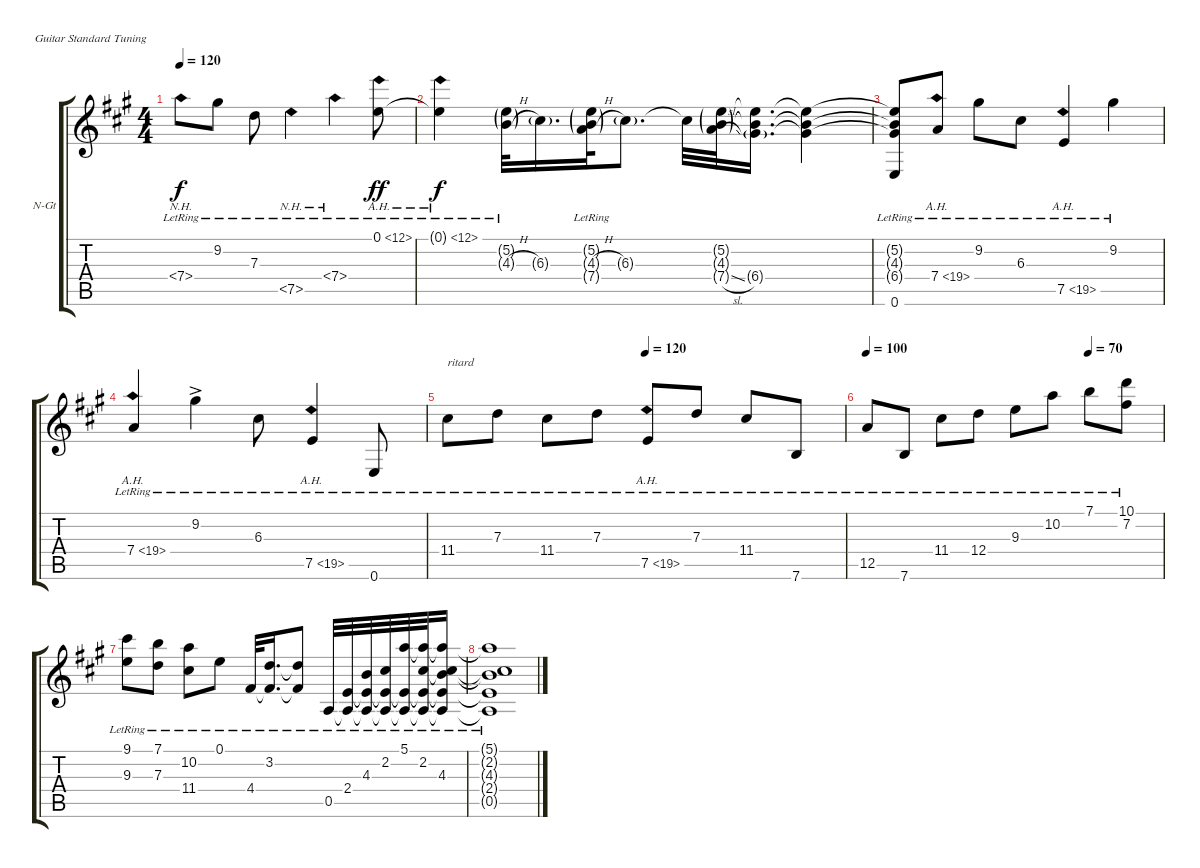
\bracketExtendMode groupsimilarinstruments
\firstSystemTrackNameOrientation horizontal
\otherSystemsTrackNameOrientation horizontal
\track ("Track 1" "N-Gt") {instrument acousticguitarnylon}
\staff {score tabs}
\tuning (E4 B3 G3 D3 A2 E2)
\ts (4 4)
\tempo 120
\clef g2
\ks a
7.4{nh lr}.8{dy f} 9.2{lr}.8 7.3{lr}.8 7.5{nh lr}.4 7.4{nh lr}.4 0.1{ah 12 lr}.8{dy ff} |
0.1{ah 12 lr t}.4{dy f} (5.2{g lr} 4.3{h g}).32 6.3{g}.16{d} (5.2{g lr} 4.3{h g} 7.4{g lr}).32 6.3{g}.8{d} 6.3{t}.32 (5.2{g} 4.3{g} 7.4{sl g}).32 (6.4{g} 5.2{t} 4.3{t}).16{d} (5.2{t} 4.3{t} 6.4{t}).4 |
(5.2{t} 4.3{t} 6.4{t} 0.6{lr}).8 7.4{ah 12 lr}.8 9.2{lr}.8 6.3{lr}.8 7.5{ah 12 lr}.4 9.2{lr}.4 |
7.4{ah 12 lr}.4 9.2{ac lr}.4 6.3{lr}.8 7.5{ah 12 lr}.4 0.6{lr}.8 |
\tempo (120 0.5)
11.4{lr}.8{txt "ritard"} 7.3{lr}.8 11.4{lr}.8 7.3{lr}.8 7.5{ah 12 lr}.8 7.3{lr}.8 11.4{lr}.8 7.6{lr}.8 |
\tempo 100
\tempo (70 0.75)
12.5{lr}.8 7.6{lr}.8 11.4{lr}.8 12.4{lr}.8 9.3{lr}.8 10.2{lr}.8 7.1{lr}.8 (10.1{lr} 7.2{lr}).8 |
(9.1{lr} 9.3{lr}).8 (7.1{lr} 7.3{lr}).8 (10.2{lr} 11.4{lr}).8 0.1{lr}.8 4.4{lr}.32 (3.2{lr} 4.4{lr t}).16{d} (3.2{lr t} 4.4{lr t}).8 0.5{lr}.32 (2.4{lr} 0.5{lr t}).32 (4.3{lr} 2.4{lr t} 0.5{lr t}).32 (2.2{lr} 2.4{lr t} 0.5{lr t}).32 (5.1{lr} 2.4{lr t} 0.5{lr t}).32 (2.2{lr} 5.1{lr t} 2.4{lr t} 0.5{lr t}).32 (4.3{lr} 5.1{lr t} 2.2{lr t} 2.4{lr t} 0.5{lr t}).16 |
(5.1{lr t} 2.2{lr t} 4.3{lr t} 2.4{lr t} 0.5{lr t}).1
